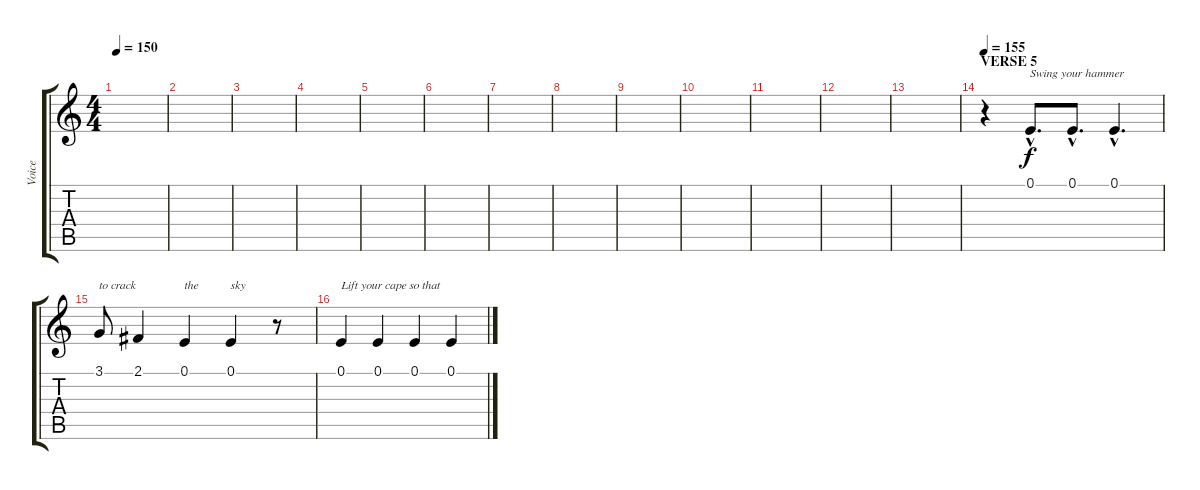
\track ("Voice" "Voice") {instrument choiraahs}
\staff {score tabs}
\tuning (E4 B3 G3 D3 A2 E2) {hide}
\ts (4 4)
\tempo 150
\clef g2
\ks c
|
|
|
|
|
|
|
|
|
|
|
|
|
\section ("" "VERSE 5")
\tempo 155
r.4 0.1{hac}.8{d txt "Swing your hammer"} 0.1{hac}.8{d} 0.1{hac}.4{d} |
3.1.8{txt "to crack"} 2.1.4 0.1.4{txt "the"} 0.1.4{txt "sky"} r.8 |
0.1.4{txt "Lift your cape so that"} 0.1.4 0.1.4 0.1.4
